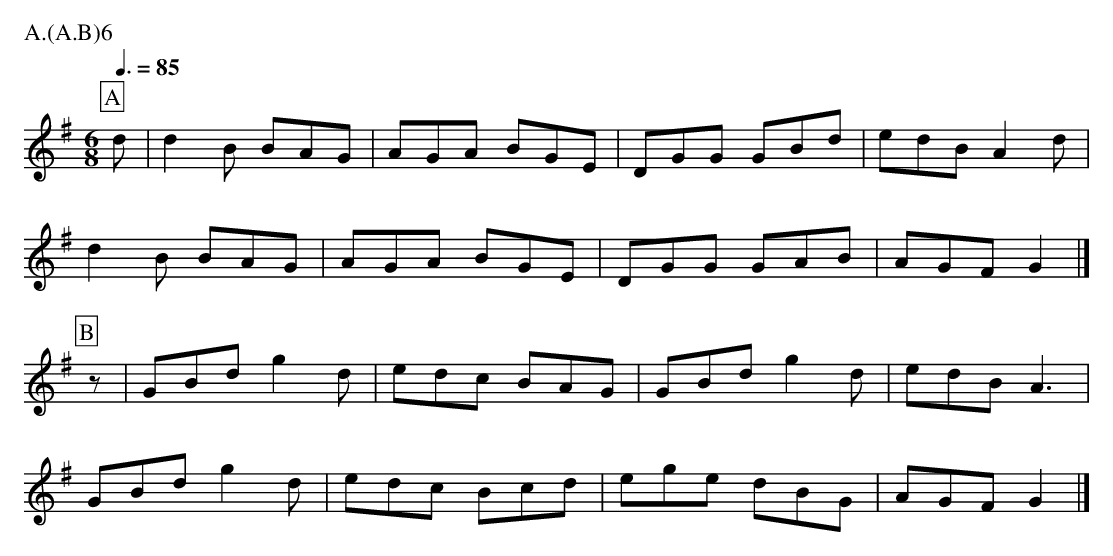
X:1
T:Upton-on-Severn Stick Dance
M:6/8
L:1/8
Q:3/8=85
P:A.(A.B)6
K:G
P:A
d | d2 B BAG | AGA BGE | DGG GBd | edB A2d |
d2 B BAG | AGA BGE | DGG GAB | AGF G2 |]
P:B
z | GBd g2d | edc BAG | GBd g2d | edB A3 |
GBd g2d | edc Bcd | ege dBG | AGF G2 |]
